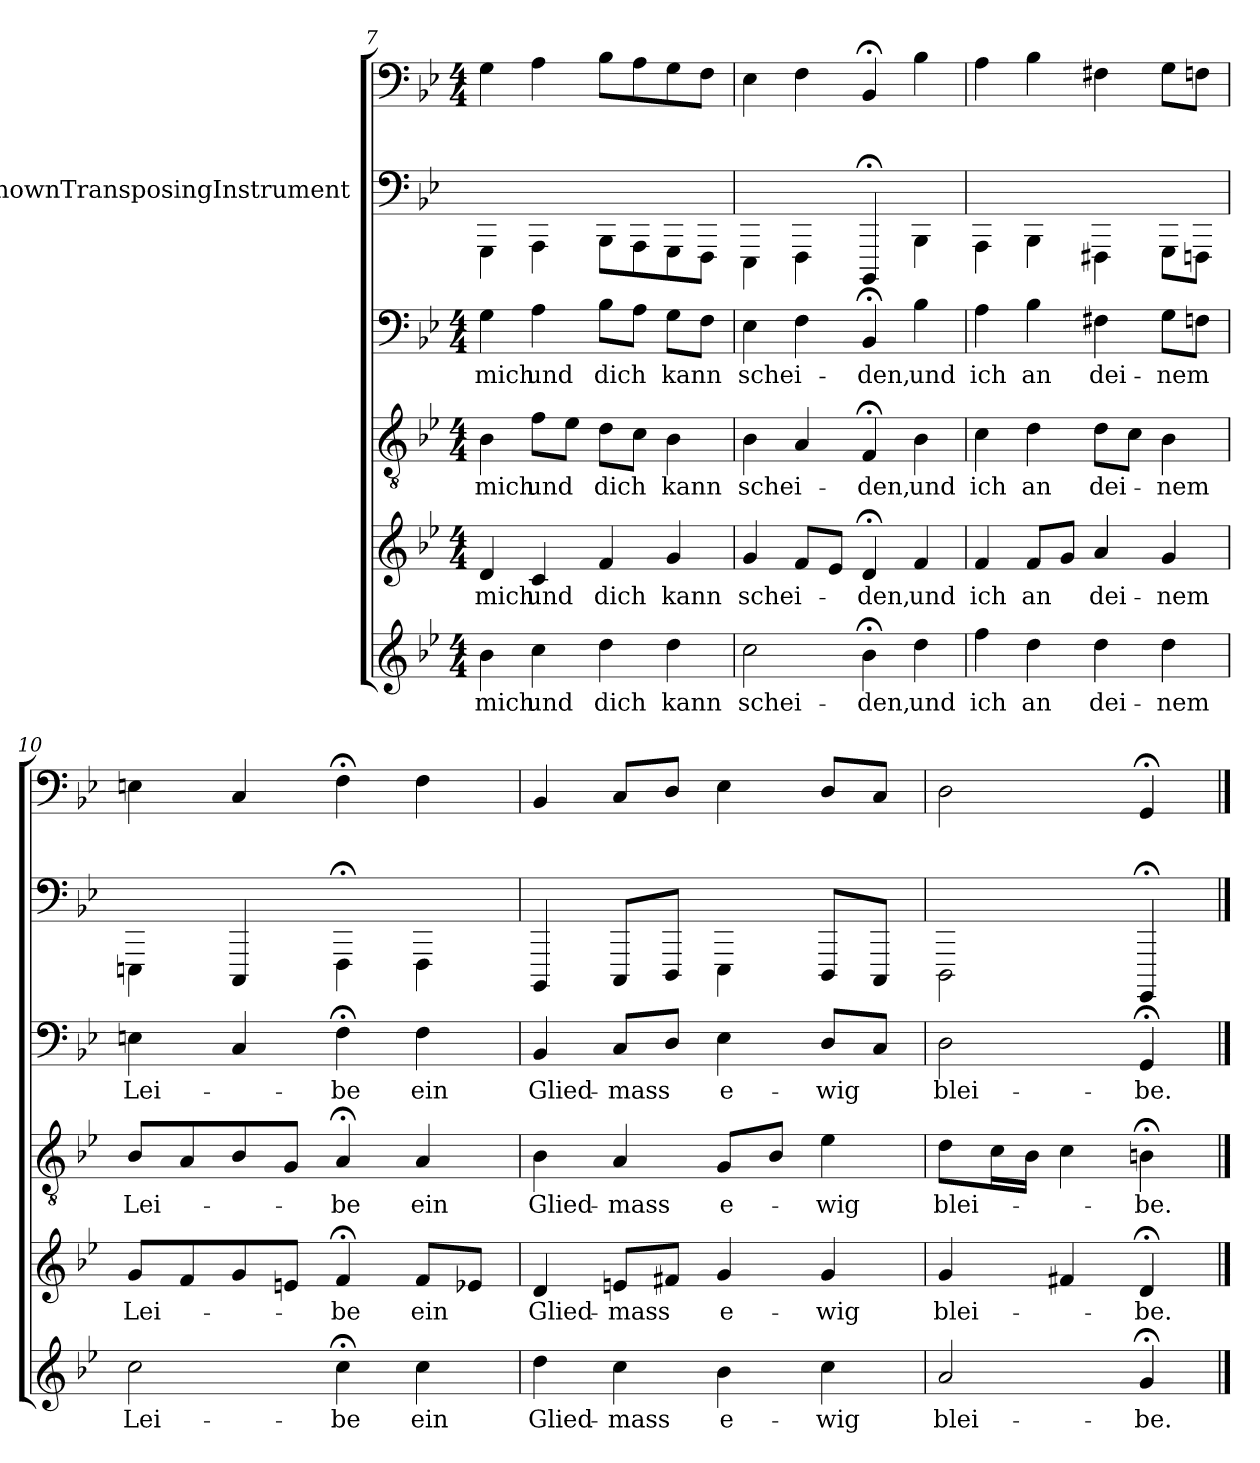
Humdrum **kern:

**kern	**text	**kern	**text	**kern	**text	**kern	**text	**kern	**kern
*part6	*part6	*part5	*part5	*part4	*part4	*part3	*part3	*part2	*part1
*staff6	*staff6	*staff5	*staff5	*staff4	*staff4	*staff3	*staff3	*staff2	*staff1
*	*	*	*	*	*	*	*	*I"UnknownTransposingInstrument	*
*clefG2	*	*clefG2	*	*clefGv2	*	*clefF4	*	*clefF4	*clefF4
*	*	*	*	*	*	*	*	*ITrd-7c-12	*
*k[b-e-]	*	*k[b-e-]	*	*k[b-e-]	*	*k[b-e-]	*	*k[b-e-]	*k[b-e-]
*g:	*	*g:	*	*g:	*	*g:	*	*	*g:
*M4/4	*	*M4/4	*	*M4/4	*	*M4/4	*	*	*M4/4
=7	=7	=7	=7	=7	=7	=7	=7	=7	=7
4b-\	mich	4d/	mich	4B-\	mich	4G\	mich	4GG\	4G\
4cc\	und	4c/	und	8f\L	und	4A\	und	4AA\	4A\
.	.	.	.	8e-\J	.	.	.	.	.
4dd\	dich	4f/	dich	8d\L	dich	8B-\L	dich	8BB-\L	8B-\L
.	.	.	.	8c\J	.	8A\J	.	8AA\	8A\
4dd\	kann	4g/	kann	4B-\	kann	8G\L	kann	8GG\	8G\
.	.	.	.	.	.	8F\J	.	8FF\J	8F\J
=8	=8	=8	=8	=8	=8	=8	=8	=8	=8
2cc\	schei-	4g/	schei-	4B-\	schei-	4E-\	schei-	4EE-\	4E-\
.	.	8f/L	.	4A/	.	4F\	.	4FF\	4F\
.	.	8e-/J	.	.	.	.	.	.	.
4b-;<\	-den,	4d;</	-den,	4F;</	-den,	4BB-;</	-den,	4BBB-;</	4BB-;</
4dd\	und	4f/	und	4B-\	und	4B-\	und	4BB-\	4B-\
=9	=9	=9	=9	=9	=9	=9	=9	=9	=9
4ff\	ich	4f/	ich	4c\	ich	4A\	ich	4AA\	4A\
4dd\	an	8f/L	an	4d\	an	4B-\	an	4BB-\	4B-\
.	.	8g/J	.	.	.	.	.	.	.
4dd\	dei-	4a/	dei-	8d\L	dei-	4F#X\	dei-	4FF#X\	4F#X\
.	.	.	.	8c\J	.	.	.	.	.
4dd\	-nem	4g/	-nem	4B-\	-nem	8G\L	-nem	8GG\L	8G\L
.	.	.	.	.	.	8Fn\J	.	8FFn\J	8Fn\J
=10	=10	=10	=10	=10	=10	=10	=10	=10	=10
2cc\	Lei-	8g/L	Lei-	8B-/L	Lei-	4En\	Lei-	4EEn\	4En\
.	.	8f/	.	8A/	.	.	.	.	.
.	.	8g/	.	8B-/	.	4C/	.	4CC/	4C/
.	.	8en/J	.	8G/J	.	.	.	.	.
4cc;<\	-be	4f;</	-be	4A;</	-be	4F;<\	-be	4FF;<\	4F;<\
4cc\	ein	8f/L	ein	4A/	ein	4F\	ein	4FF\	4F\
.	.	8e-X/J	.	.	.	.	.	.	.
=11	=11	=11	=11	=11	=11	=11	=11	=11	=11
4dd\	Glied-	4d/	Glied-	4B-\	Glied-	4BB-/	Glied-	4BBB-/	4BB-/
4cc\	-mass	8en/L	-mass	4A/	-mass	8C/L	-mass	8CC/L	8C/L
.	.	8f#X/J	.	.	.	8D/J	.	8DD/J	8D/J
4b-\	e-	4g/	e-	8G/L	e-	4E-\	e-	4EE-\	4E-\
.	.	.	.	8B-/J	.	.	.	.	.
4cc\	-wig	4g/	-wig	4e-\	-wig	8D/L	-wig	8DD/L	8D/L
.	.	.	.	.	.	8C/J	.	8CC/J	8C/J
=12	=12	=12	=12	=12	=12	=12	=12	=12	=12
2a/	blei-	4g/	blei-	8d\L	blei-	2D\	blei-	2DD\	2D\
.	.	.	.	16c\L	.	.	.	.	.
.	.	.	.	16B-\JJ	.	.	.	.	.
.	.	4f#X/	.	4c\	.	.	.	.	.
4g;</	-be.	4d;</	-be.	4Bn;<\	-be.	4GG;</	-be.	4GGG;</	4GG;</
==	==	==	==	==	==	==	==	==	==
*-	*-	*-	*-	*-	*-	*-	*-	*-	*-
